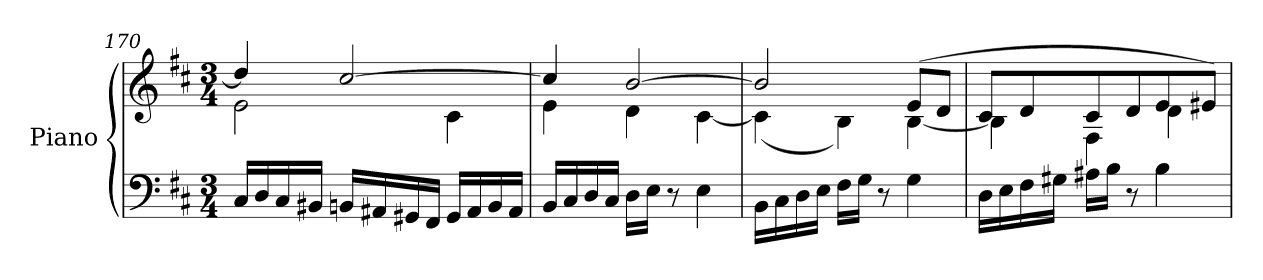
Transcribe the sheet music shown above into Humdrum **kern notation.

**kern	**kern
*part1	*part1
*staff2	*staff1
*I"Piano	*
*I'Pno.	*
!!LO:LB:g=z
*clefF4	*clefG2
*k[f#c#]	*k[f#c#]
*M3/4	*M3/4
=170	=170
*	*^
16C#/LL	4dd/]	2e\
16D/	.	.
16C#/	.	.
16BB#X/JJ	.	.
16BBn/LL	[2cc#/	.
16AA#X/	.	.
16GG#X/	.	.
16FF#/JJ	.	.
16GG#/LL	.	4c#\
16AA#/	.	.
16BB/	.	.
16AA#/JJ	.	.
=171	=171	=171
16BB/LL	4cc#/]	4e\
16C#/	.	.
16D/	.	.
16C#/JJ	.	.
16D\LL	[2b/	4d\
16E\JJ	.	.
8r	.	.
4E\	.	[4c#\
!!LO:LB:g=z	!!
=172	=172	=172
16BB\LL	2b/]	(4c#\]
16C#\	.	.
16D\	.	.
16E\JJ	.	.
16F#\LL	.	4B\)
16G\JJ	.	.
8r	.	.
4G\	(8e/L	[4B\
.	8d/J	.
=173	=173	=173
16D\LL	8c#/L	4B\]
16E\	.	.
16F#\	8d/	.
16G#X\JJ	.	.
16A#X\LL	8c#/	4F#\
16B\JJ	.	.
8r	8d/	.
4B\	8e/	4d\
.	8e#X/J)	.
*	*v	*v
=	=
*-	*-
